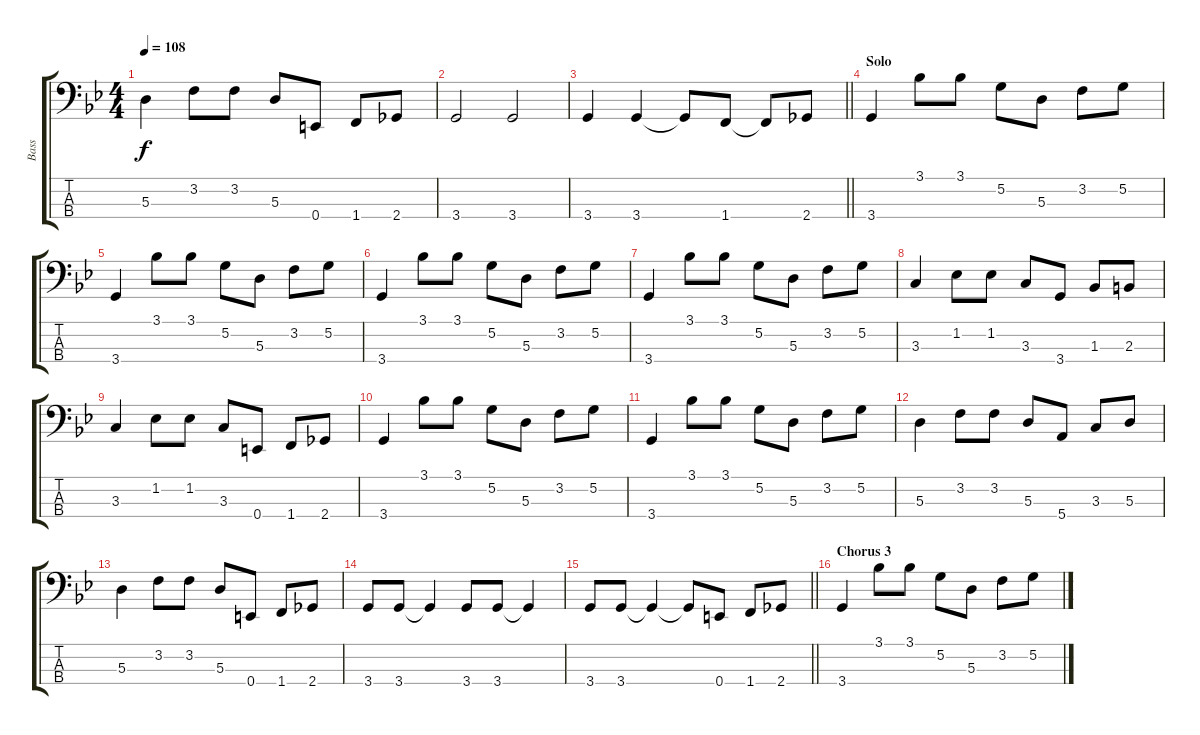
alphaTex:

\track ("Bass" "Bass") {instrument electricbassfinger}
\staff {score tabs}
\tuning (G2 D2 A1 E1) {hide}
\ts (4 4)
\tempo 108
\clef f4
\ks bb
5.3.4{dy f} 3.2.8 3.2.8 5.3.8 0.4.8 1.4.8 2.4.8 |
3.4.2 3.4.2 |
\barLineRight lightlight
3.4.4 3.4.4 3.4{t}.8 1.4.8 1.4{t}.8 2.4.8 |
\section ("" "Solo")
3.4.4 3.1.8 3.1.8 5.2.8 5.3.8 3.2.8 5.2.8 |
3.4.4 3.1.8 3.1.8 5.2.8 5.3.8 3.2.8 5.2.8 |
3.4.4 3.1.8 3.1.8 5.2.8 5.3.8 3.2.8 5.2.8 |
3.4.4 3.1.8 3.1.8 5.2.8 5.3.8 3.2.8 5.2.8 |
3.3.4 1.2.8 1.2.8 3.3.8 3.4.8 1.3.8 2.3.8 |
3.3.4 1.2.8 1.2.8 3.3.8 0.4.8 1.4.8 2.4.8 |
3.4.4 3.1.8 3.1.8 5.2.8 5.3.8 3.2.8 5.2.8 |
3.4.4 3.1.8 3.1.8 5.2.8 5.3.8 3.2.8 5.2.8 |
5.3.4 3.2.8 3.2.8 5.3.8 5.4.8 3.3.8 5.3.8 |
5.3.4 3.2.8 3.2.8 5.3.8 0.4.8 1.4.8 2.4.8 |
3.4.8 3.4.8 3.4{t}.4 3.4.8 3.4.8 3.4{t}.4 |
\barLineRight lightlight
3.4.8 3.4.8 3.4{t}.4 3.4{t}.8 0.4.8 1.4.8 2.4.8 |
\section ("" "Chorus 3")
3.4.4 3.1.8 3.1.8 5.2.8 5.3.8 3.2.8 5.2.8
